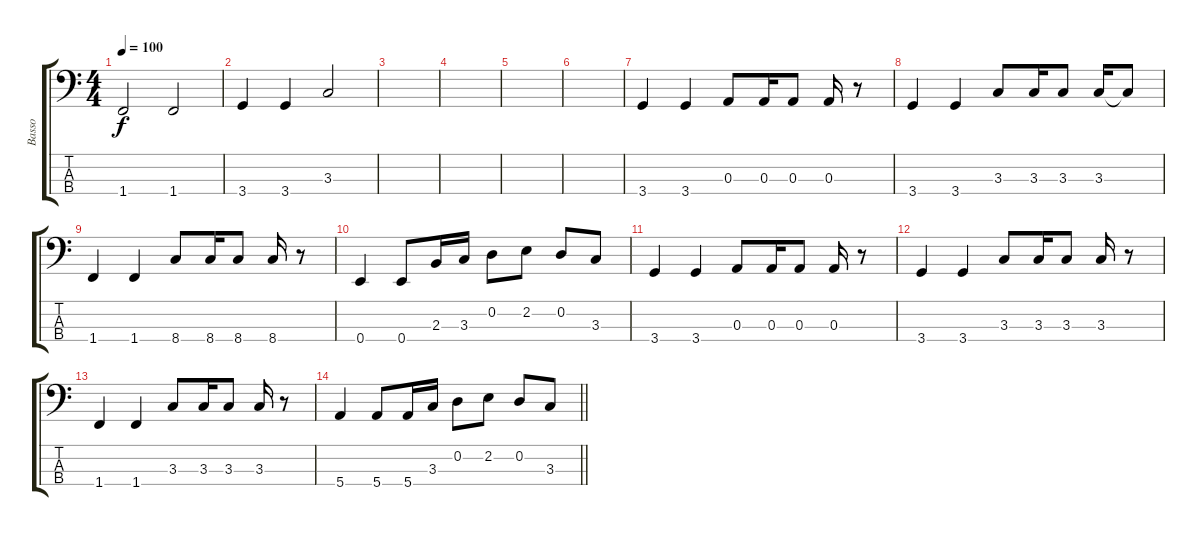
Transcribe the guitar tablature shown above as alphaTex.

\track ("Basso" "Basso") {instrument electricbasspick bank 1}
\staff {score tabs}
\tuning (G2 D2 A1 E1) {hide}
\ts (4 4)
\tempo 100
\clef f4
\ks c
1.4.2{dy f} 1.4.2 |
3.4.4 3.4.4 3.3.2 |
|
|
|
|
3.4.4 3.4.4 0.3.8 0.3.16 0.3.8 0.3.16 r.8 |
3.4.4 3.4.4 3.3.8 3.3.16 3.3.8 3.3.16 3.3{t}.8 |
1.4.4 1.4.4 8.4.8 8.4.16 8.4.8 8.4.16 r.8 |
0.4.4 0.4.8 2.3.16 3.3.16 0.2.8 2.2.8 0.2.8 3.3.8 |
3.4.4 3.4.4 0.3.8 0.3.16 0.3.8 0.3.16 r.8 |
3.4.4 3.4.4 3.3.8 3.3.16 3.3.8 3.3.16 r.8 |
1.4.4 1.4.4 3.3.8 3.3.16 3.3.8 3.3.16 r.8 |
\barLineRight lightlight
5.4.4 5.4.8 5.4.16 3.3.16 0.2.8 2.2.8 0.2.8 3.3.8
